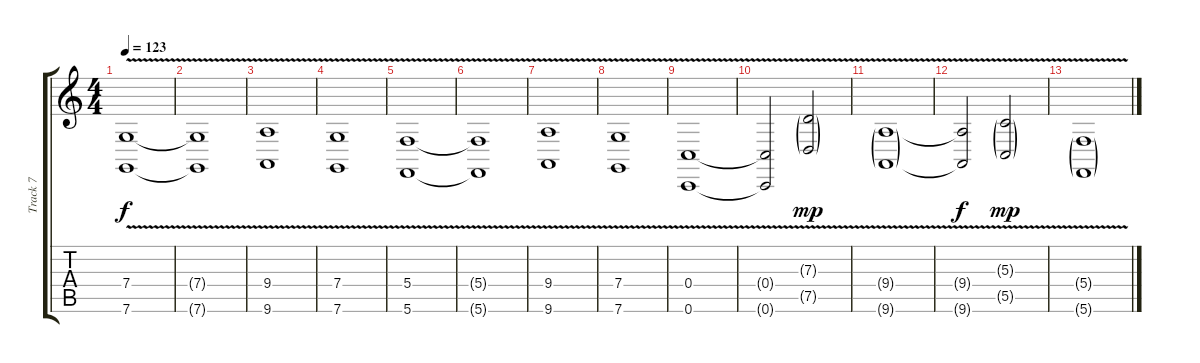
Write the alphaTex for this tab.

\track ("Track 7" "Track 7") {instrument stringensemble2}
\staff {score tabs}
\tuning (E4 C4 G3 C3 G2 C2) {hide}
\ts (4 4)
\tempo 123
\clef g2
\ks c
(7.4{v} 7.6{v}).1{dy f} |
(7.4{t} 7.6{t}).1 |
(9.4{v} 9.6{v}).1 |
(7.4{v} 7.6{v}).1 |
(5.4{v} 5.6{v}).1 |
(5.4{t} 5.6{t}).1 |
(9.4{v} 9.6{v}).1 |
(7.4{v} 7.6{v}).1 |
(0.4{v} 0.6{v}).1 |
(0.4{t} 0.6{t}).2 (7.3{v g} 7.5{v g}).2{dy mp} |
(9.4{v g} 9.6{v g}).1 |
(9.4{t} 9.6{t}).2{dy f} (5.3{v g} 5.5{v g}).2{dy mp} |
(5.4{v g} 5.6{v g}).1
